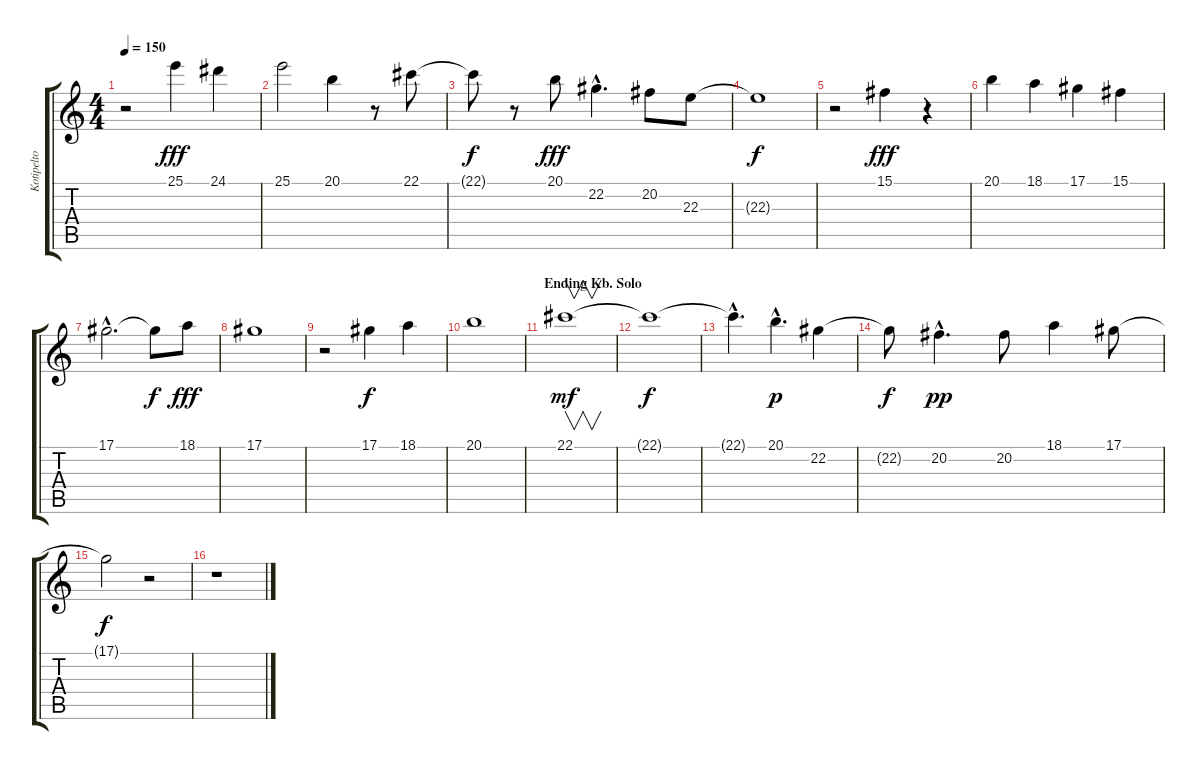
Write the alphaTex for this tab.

\track ("Kotipelto" "Kotipelto") {instrument flute}
\staff {score tabs}
\tuning (Eb4 Bb3 Gb3 Db3 Ab2 Eb2) {hide}
\ts (4 4)
\tempo 150
\clef g2
\ks c
r.2{dy fff} 25.1.4 24.1.4 |
25.1.2 20.1.4 r.8 22.1.8 |
22.1{t}.8{dy f} r.8 20.1.8{dy fff} 22.2{hac}.4{d} 20.2.8 22.3.8 |
22.3{t}.1{dy f} |
r.2 15.1.4{dy fff} r.4 |
20.1.4 18.1.4 17.1.4 15.1.4 |
17.1{hac}.2{d} 17.1{t}.8{dy f} 18.1.8{dy fff} |
17.1.1 |
r.2 17.1.4{dy f} 18.1.4 |
20.1.1 |
\section ("" "Ending Kb. Solo")
22.1.1{v dy mf} |
22.1{t}.1{dy f} |
22.1{hac t}.4{d} 20.1{hac}.4{d dy p} 22.2.4 |
22.2{t}.8{dy f} 20.2{hac}.4{d dy pp} 20.2.8 18.1.4 17.1.8 |
17.1{t}.2{dy f} r.2 |
r.1
